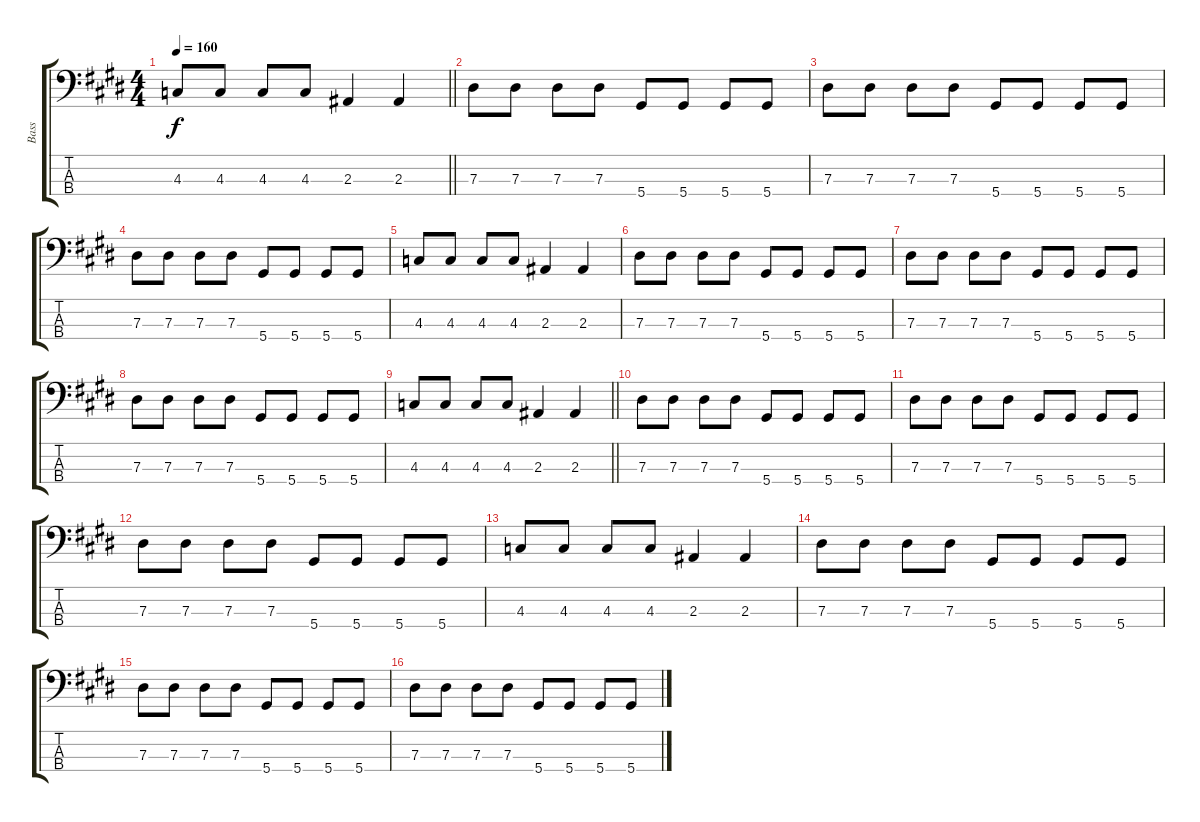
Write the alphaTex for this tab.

\track ("Bass" "Bass") {instrument electricbasspick}
\staff {score tabs}
\tuning (Gb2 Db2 Ab1 Eb1) {hide}
\ts (4 4)
\tempo 160
\clef f4
\barLineRight lightlight
\ks e
4.3.8{dy f} 4.3.8 4.3.8 4.3.8 2.3.4 2.3.4 |
7.3.8 7.3.8 7.3.8 7.3.8 5.4.8 5.4.8 5.4.8 5.4.8 |
7.3.8 7.3.8 7.3.8 7.3.8 5.4.8 5.4.8 5.4.8 5.4.8 |
7.3.8 7.3.8 7.3.8 7.3.8 5.4.8 5.4.8 5.4.8 5.4.8 |
4.3.8 4.3.8 4.3.8 4.3.8 2.3.4 2.3.4 |
7.3.8 7.3.8 7.3.8 7.3.8 5.4.8 5.4.8 5.4.8 5.4.8 |
7.3.8 7.3.8 7.3.8 7.3.8 5.4.8 5.4.8 5.4.8 5.4.8 |
7.3.8 7.3.8 7.3.8 7.3.8 5.4.8 5.4.8 5.4.8 5.4.8 |
\barLineRight lightlight
4.3.8 4.3.8 4.3.8 4.3.8 2.3.4 2.3.4 |
7.3.8 7.3.8 7.3.8 7.3.8 5.4.8 5.4.8 5.4.8 5.4.8 |
7.3.8 7.3.8 7.3.8 7.3.8 5.4.8 5.4.8 5.4.8 5.4.8 |
7.3.8 7.3.8 7.3.8 7.3.8 5.4.8 5.4.8 5.4.8 5.4.8 |
4.3.8 4.3.8 4.3.8 4.3.8 2.3.4 2.3.4 |
7.3.8 7.3.8 7.3.8 7.3.8 5.4.8 5.4.8 5.4.8 5.4.8 |
7.3.8 7.3.8 7.3.8 7.3.8 5.4.8 5.4.8 5.4.8 5.4.8 |
7.3.8 7.3.8 7.3.8 7.3.8 5.4.8 5.4.8 5.4.8 5.4.8
